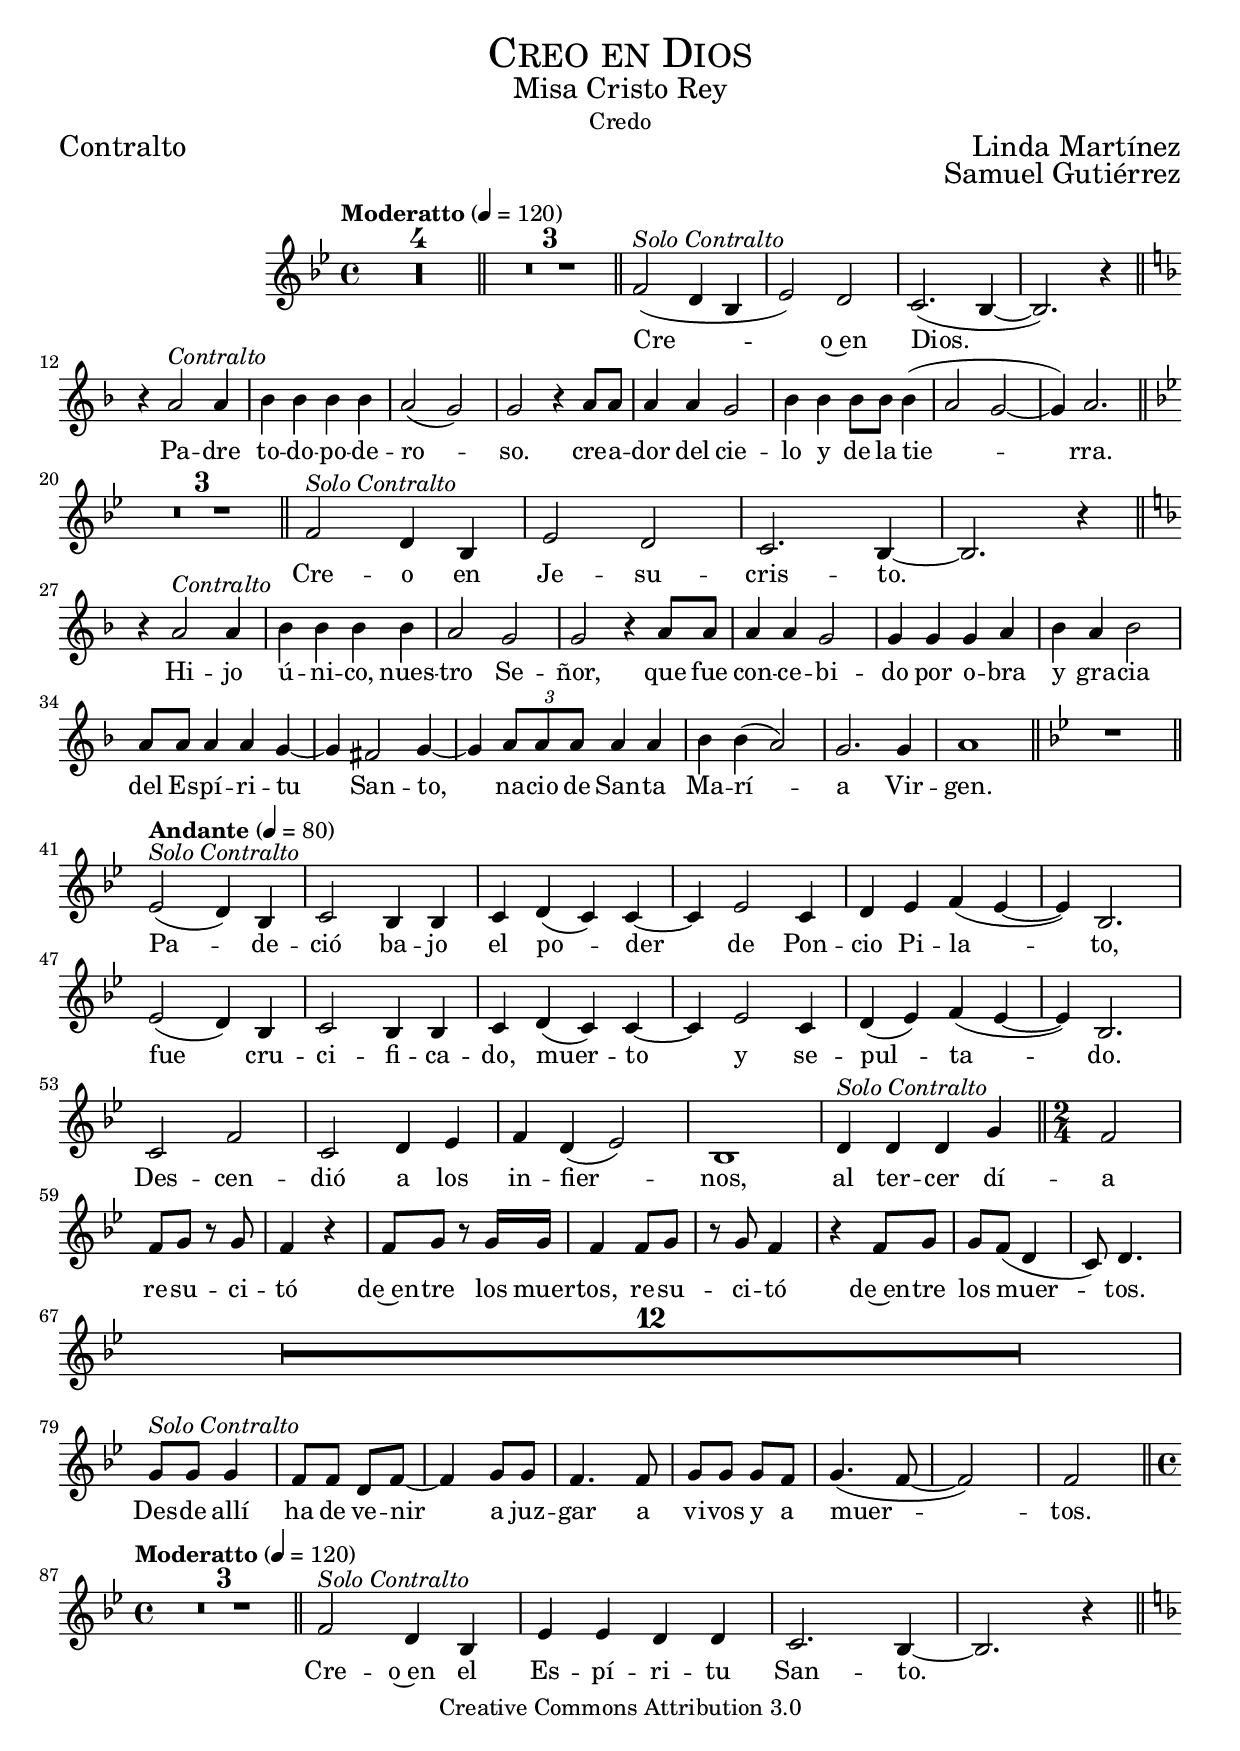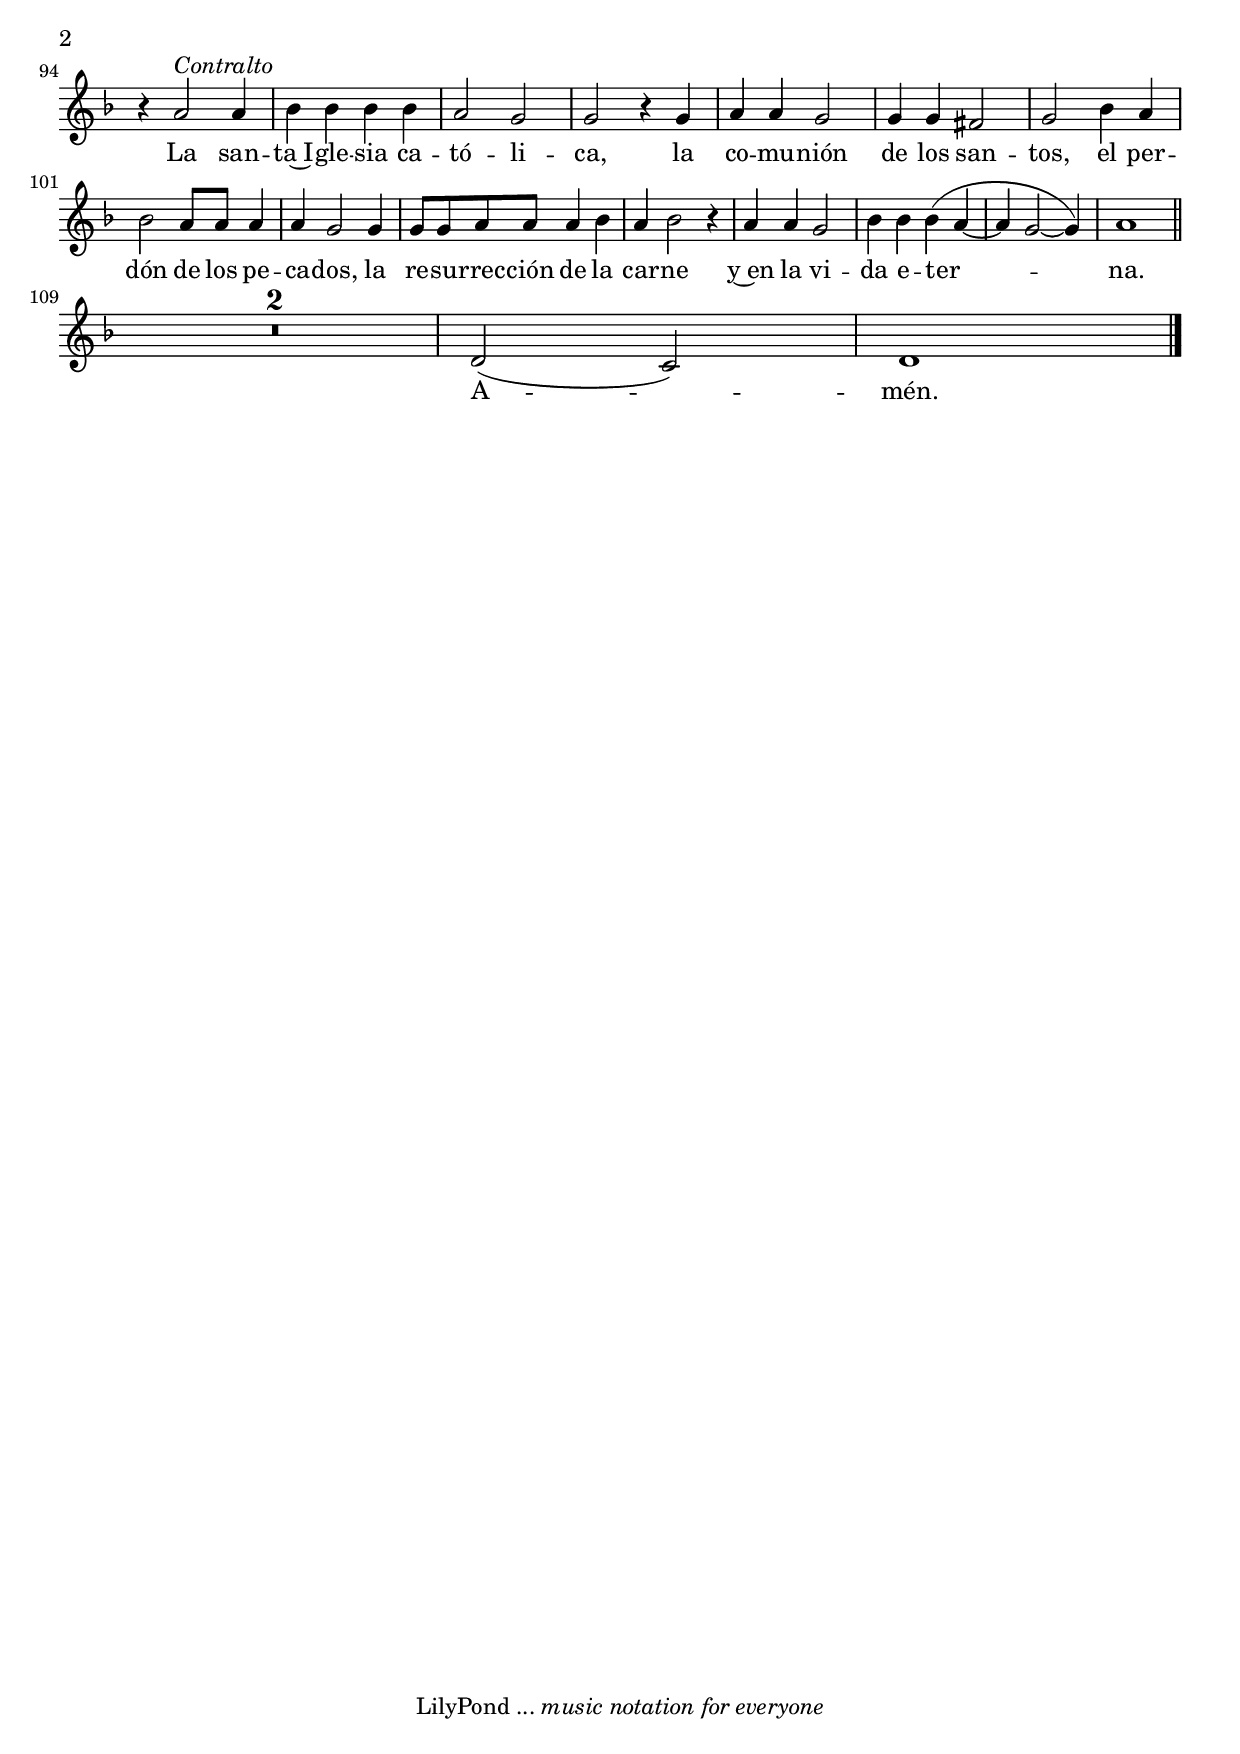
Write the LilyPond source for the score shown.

% ****************************************************************
%   Creo en Dios - Renaissance way melody
%	Music and accompaniment by serachsam
% ****************************************************************
\language "espanol"
\version "2.23.2"

% --- Global parameters
particle = 1
jump = \break

% --- Includes
\include "global.ily"
\include "alto.ily"

% --- Global size
% #(set-global-staff-size 20)

% --- Header
\markup { \fill-line { \center-column { \fontsize #5 \smallCaps "Creo en Dios" \fontsize #2 "Misa Cristo Rey" "Credo" } } }
\markup { \fill-line { \fontsize #2 "Contralto" \right-column { \fontsize #2 "Linda Martínez" } } }
\markup { \fill-line { " " \right-column { \fontsize #2 "Samuel Gutiérrez" } } }
\header {
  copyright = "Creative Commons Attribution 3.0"
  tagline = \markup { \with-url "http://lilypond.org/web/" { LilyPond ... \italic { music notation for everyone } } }
  breakbefore = ##t
}

% --- Music

% --- Harmonie

\score {
  <<
    \new Voice = "alto" <<
      \set Staff.midiInstrument = #"choir aahs"
      \set Staff.midiMaximumVolume = #1.5
      \global \alto_music
    >>
    \new Lyrics = "alto"
    \context Lyrics = "alto" \lyricsto "alto" \alto_lyrics
  >>
  \midi { }
  \layout { }
}

% --- Paper
\paper{
  #(set-default-paper-size "letter")
  indent=3.5\cm
  page-breaking = #ly:page-turn-breaking
}
